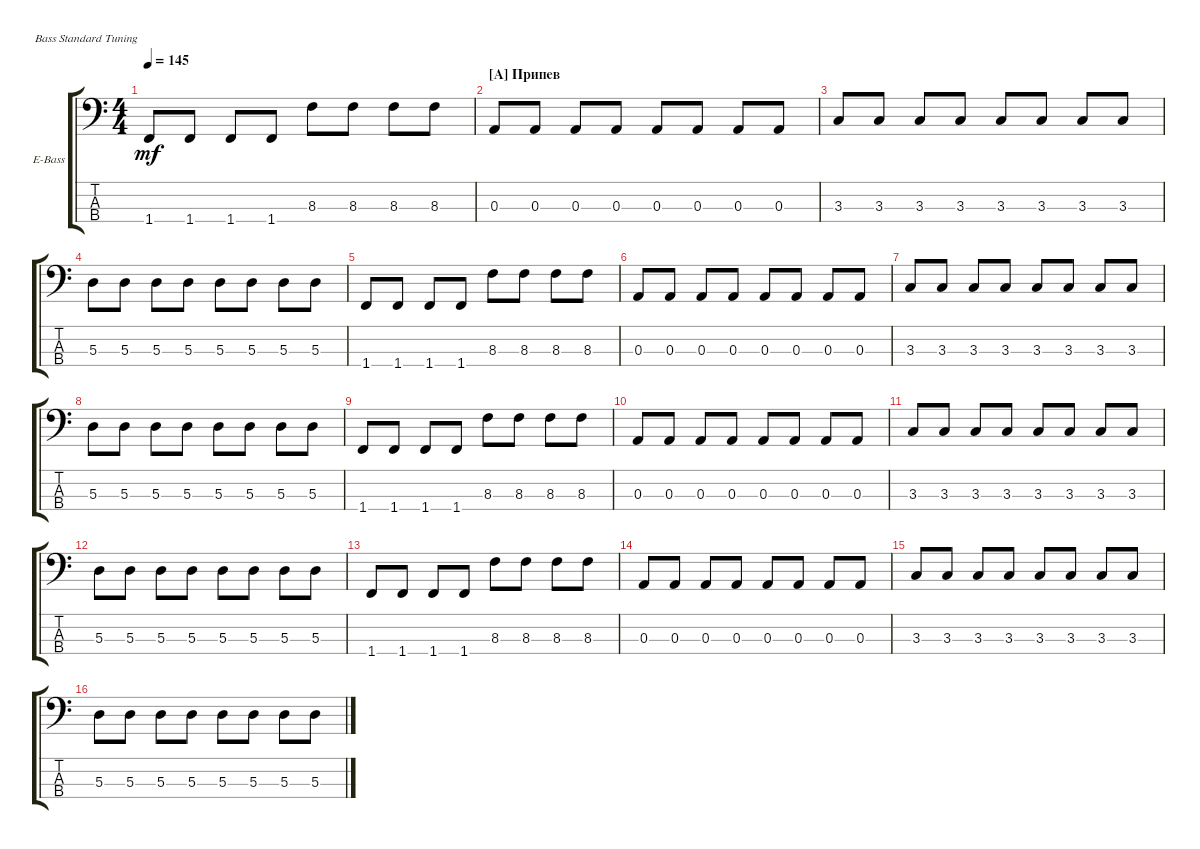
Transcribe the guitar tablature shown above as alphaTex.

\defaultSystemsLayout 4
\bracketExtendMode groupsimilarinstruments
\firstSystemTrackNameOrientation horizontal
\otherSystemsTrackNameOrientation horizontal
\track ("Electric Bass" "E-Bass") {instrument electricbassfinger}
\staff {score tabs}
\tuning (G2 D2 A1 E1)
\ts (4 4)
\tempo 145
\clef f4
\ks c
1.4.8{dy mf} 1.4.8 1.4.8 1.4.8 8.3.8 8.3.8 8.3.8 8.3.8 |
\section ("A" "Припев")
0.3.8 0.3.8 0.3.8 0.3.8 0.3.8 0.3.8 0.3.8 0.3.8 |
3.3.8 3.3.8 3.3.8 3.3.8 3.3.8 3.3.8 3.3.8 3.3.8 |
5.3.8 5.3.8 5.3.8 5.3.8 5.3.8 5.3.8 5.3.8 5.3.8 |
1.4.8 1.4.8 1.4.8 1.4.8 8.3.8 8.3.8 8.3.8 8.3.8 |
0.3.8 0.3.8 0.3.8 0.3.8 0.3.8 0.3.8 0.3.8 0.3.8 |
3.3.8 3.3.8 3.3.8 3.3.8 3.3.8 3.3.8 3.3.8 3.3.8 |
5.3.8 5.3.8 5.3.8 5.3.8 5.3.8 5.3.8 5.3.8 5.3.8 |
1.4.8 1.4.8 1.4.8 1.4.8 8.3.8 8.3.8 8.3.8 8.3.8 |
0.3.8 0.3.8 0.3.8 0.3.8 0.3.8 0.3.8 0.3.8 0.3.8 |
3.3.8 3.3.8 3.3.8 3.3.8 3.3.8 3.3.8 3.3.8 3.3.8 |
5.3.8 5.3.8 5.3.8 5.3.8 5.3.8 5.3.8 5.3.8 5.3.8 |
1.4.8 1.4.8 1.4.8 1.4.8 8.3.8 8.3.8 8.3.8 8.3.8 |
0.3.8 0.3.8 0.3.8 0.3.8 0.3.8 0.3.8 0.3.8 0.3.8 |
3.3.8 3.3.8 3.3.8 3.3.8 3.3.8 3.3.8 3.3.8 3.3.8 |
5.3.8 5.3.8 5.3.8 5.3.8 5.3.8 5.3.8 5.3.8 5.3.8
